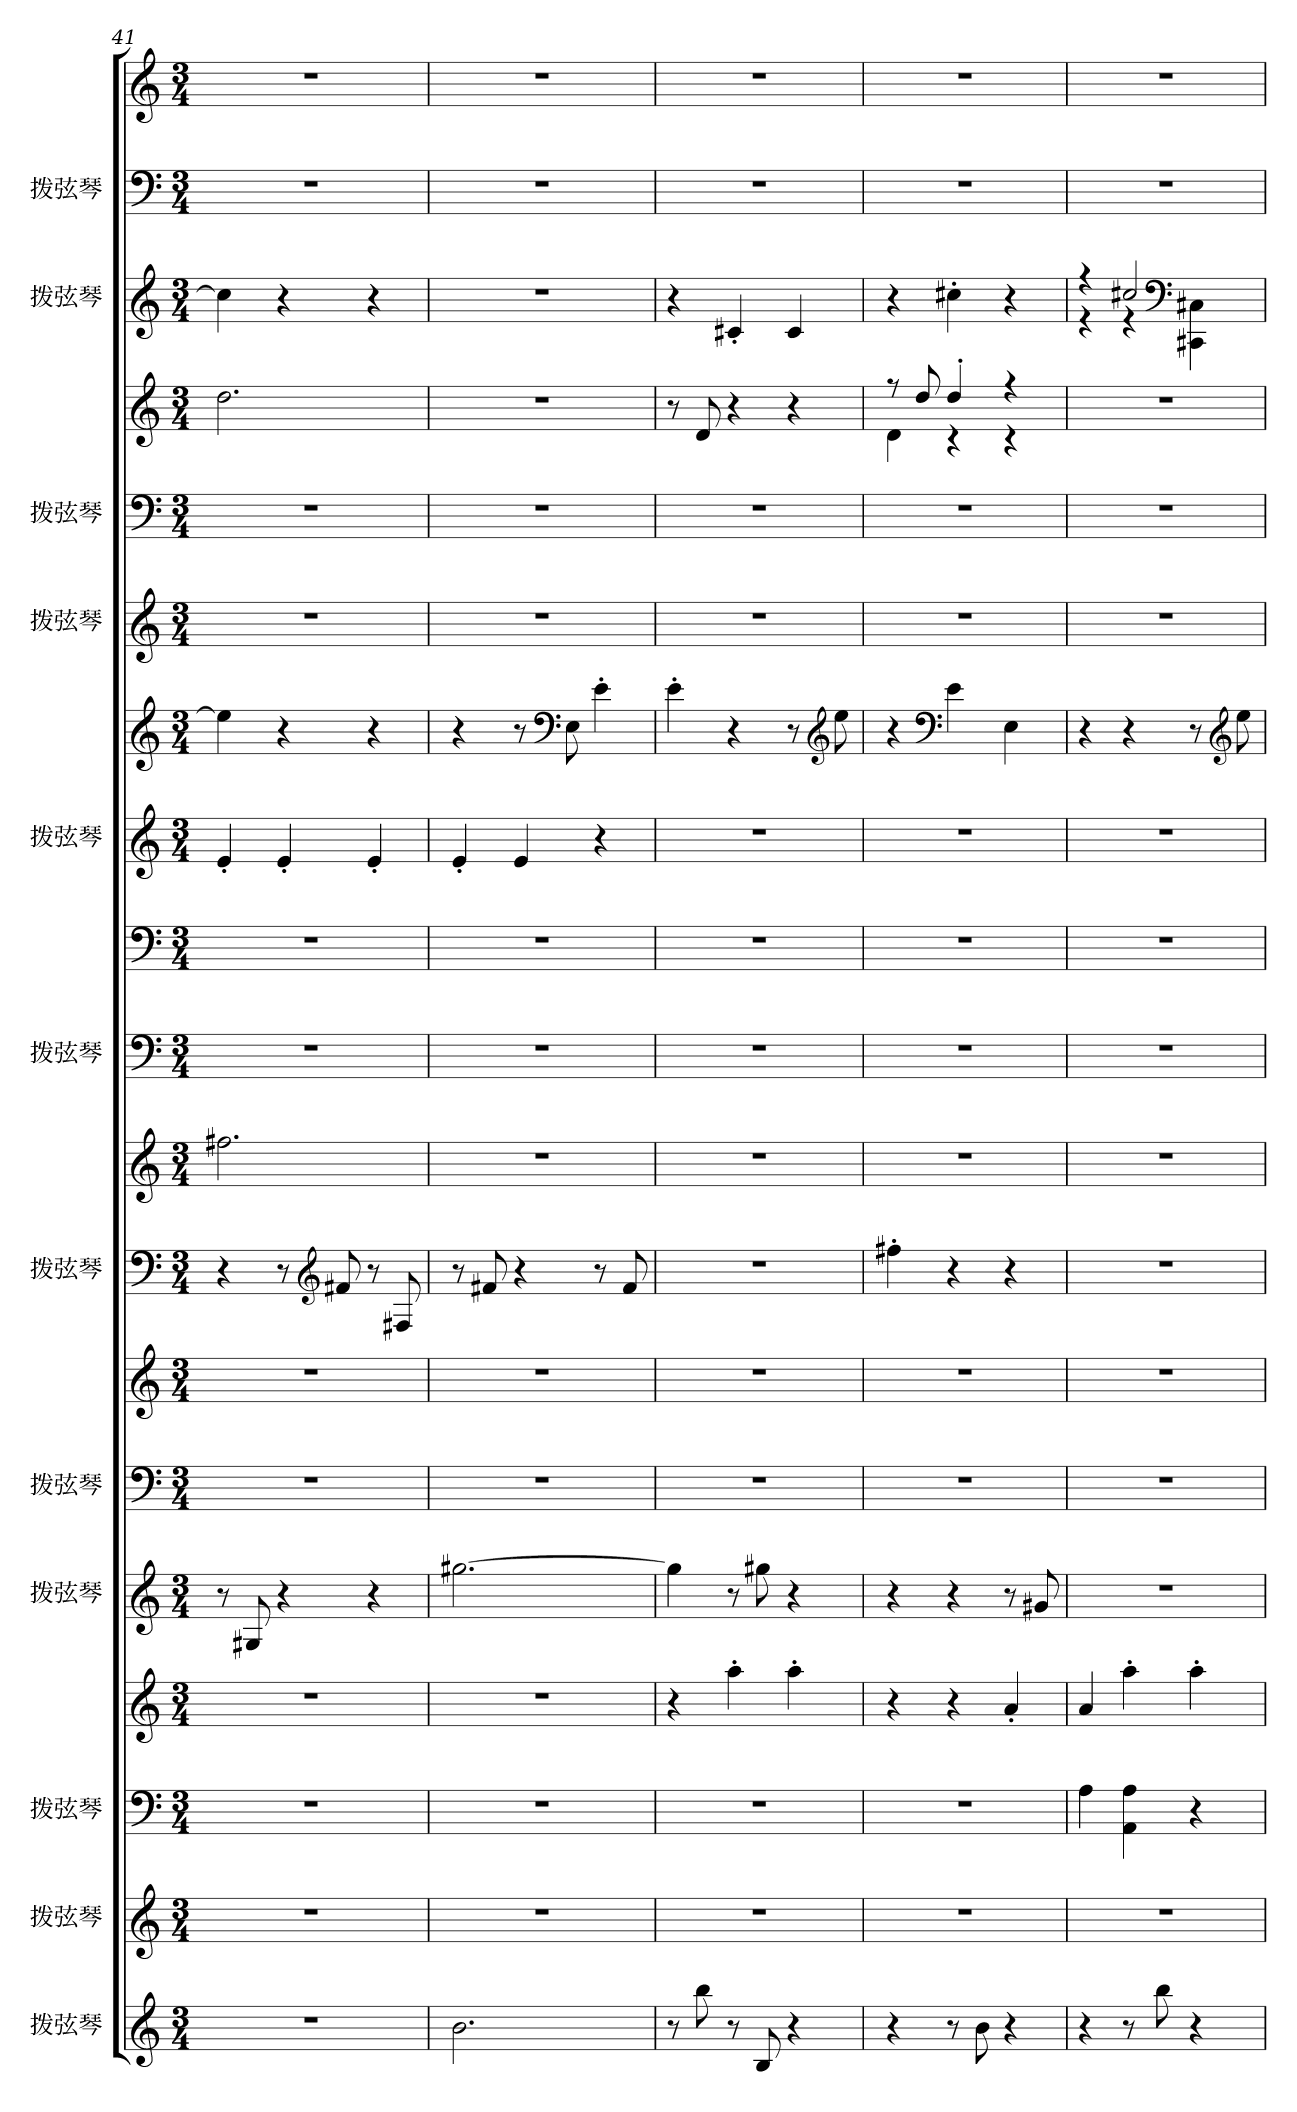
**kern	**kern	**kern	**kern	**kern	**kern	**kern	**kern	**kern	**kern	**kern	**kern	**kern	**kern	**kern	**kern	**kern	**kern	**kern
*part12	*part11	*part10	*part10	*part9	*part8	*part8	*part7	*part7	*part6	*part6	*part5	*part5	*part4	*part3	*part3	*part2	*part1	*part1
*staff19	*staff18	*staff17	*staff16	*staff15	*staff14	*staff13	*staff12	*staff11	*staff10	*staff9	*staff8	*staff7	*staff6	*staff5	*staff4	*staff3	*staff2	*staff1
*I"拨弦琴	*I"拨弦琴	*I"拨弦琴	*	*I"拨弦琴	*I"拨弦琴	*	*I"拨弦琴	*	*I"拨弦琴	*	*I"拨弦琴	*	*I"拨弦琴	*I"拨弦琴	*	*I"拨弦琴	*I"拨弦琴	*
*clefG2	*clefG2	*clefF4	*clefG2	*clefG2	*clefF4	*clefG2	*clefF4	*clefG2	*clefF4	*clefF4	*clefG2	*clefG2	*clefG2	*clefF4	*clefG2	*clefG2	*clefF4	*clefG2
*k[]	*k[]	*k[]	*k[]	*k[]	*k[]	*k[]	*k[]	*k[]	*k[]	*k[]	*k[]	*k[]	*k[]	*k[]	*k[]	*k[]	*k[]	*k[]
*M3/4	*M3/4	*M3/4	*M3/4	*M3/4	*M3/4	*M3/4	*M3/4	*M3/4	*M3/4	*M3/4	*M3/4	*M3/4	*M3/4	*M3/4	*M3/4	*M3/4	*M3/4	*M3/4
=41	=41	=41	=41	=41	=41	=41	=41	=41	=41	=41	=41	=41	=41	=41	=41	=41	=41	=41
2.r	2.r	2.r	2.r	8r	2.r	2.r	4r	2.ff#X\	2.r	2.r	4e'/	4ee\]	2.r	2.r	2.dd\	4cc#\]	2.r	2.r
.	.	.	.	8G#X/	.	.	.	.	.	.	.	.	.	.	.	.	.	.
.	.	.	.	4r	.	.	8r	.	.	.	4e'/	4r	.	.	.	4r	.	.
*	*	*	*	*	*	*	*clefG2	*	*	*	*	*	*	*	*	*	*	*
.	.	.	.	.	.	.	8f#X/	.	.	.	.	.	.	.	.	.	.	.
.	.	.	.	4r	.	.	8r	.	.	.	4e'/	4r	.	.	.	4r	.	.
.	.	.	.	.	.	.	8F#X/	.	.	.	.	.	.	.	.	.	.	.
!!LO:PB:g=z
=42	=42	=42	=42	=42	=42	=42	=42	=42	=42	=42	=42	=42	=42	=42	=42	=42	=42	=42
2.b\	2.r	2.r	2.r	[2.gg#X\	2.r	2.r	8r	2.r	2.r	2.r	4e'/	4r	2.r	2.r	2.r	2.r	2.r	2.r
.	.	.	.	.	.	.	8f#X/	.	.	.	.	.	.	.	.	.	.	.
.	.	.	.	.	.	.	4r	.	.	.	4e/	8r	.	.	.	.	.	.
*	*	*	*	*	*	*	*	*	*	*	*	*clefF4	*	*	*	*	*	*
.	.	.	.	.	.	.	.	.	.	.	.	8E\	.	.	.	.	.	.
.	.	.	.	.	.	.	8r	.	.	.	4r	4e'\	.	.	.	.	.	.
.	.	.	.	.	.	.	8f#/	.	.	.	.	.	.	.	.	.	.	.
=43	=43	=43	=43	=43	=43	=43	=43	=43	=43	=43	=43	=43	=43	=43	=43	=43	=43	=43
8r	2.r	2.r	4r	4gg#\]	2.r	2.r	2.r	2.r	2.r	2.r	2.r	4e'\	2.r	2.r	8r	4r	2.r	2.r
8bb\	.	.	.	.	.	.	.	.	.	.	.	.	.	.	8d/	.	.	.
8r	.	.	4aa'\	8r	.	.	.	.	.	.	.	4r	.	.	4r	4c#X'/	.	.
8B/	.	.	.	8gg#X\	.	.	.	.	.	.	.	.	.	.	.	.	.	.
4r	.	.	4aa'\	4r	.	.	.	.	.	.	.	8r	.	.	4r	4c#/	.	.
*	*	*	*	*	*	*	*	*	*	*	*	*clefG2	*	*	*	*	*	*
.	.	.	.	.	.	.	.	.	.	.	.	8ee\	.	.	.	.	.	.
=44	=44	=44	=44	=44	=44	=44	=44	=44	=44	=44	=44	=44	=44	=44	=44	=44	=44	=44
*	*	*	*	*	*	*	*	*	*	*	*	*	*	*	*^	*	*	*
4r	2.r	2.r	4r	4r	2.r	2.r	4ff#X'\	2.r	2.r	2.r	2.r	4r	2.r	2.r	8r	4d\	4r	2.r	2.r
.	.	.	.	.	.	.	.	.	.	.	.	.	.	.	8dd/	.	.	.	.
*	*	*	*	*	*	*	*	*	*	*	*	*clefF4	*	*	*	*	*	*	*
8r	.	.	4r	4r	.	.	4r	.	.	.	.	4e\	.	.	4dd'/	4r	4cc#X'\	.	.
8b\	.	.	.	.	.	.	.	.	.	.	.	.	.	.	.	.	.	.	.
4r	.	.	4a'/	8r	.	.	4r	.	.	.	.	4E\	.	.	4r	4r	4r	.	.
.	.	.	.	8g#X/	.	.	.	.	.	.	.	.	.	.	.	.	.	.	.
*	*	*	*	*	*	*	*	*	*	*	*	*	*	*	*v	*v	*	*	*
=45	=45	=45	=45	=45	=45	=45	=45	=45	=45	=45	=45	=45	=45	=45	=45	=45	=45	=45
*	*	*	*	*	*	*	*	*	*	*	*	*	*	*	*	*^	*	*
4r	2.r	4A\	4a/	2.r	2.r	2.r	2.r	2.r	2.r	2.r	2.r	4r	2.r	2.r	2.r	4r	4r	2.r	2.r
8r	.	4AA\ 4A\	4aa'\	.	.	.	.	.	.	.	.	4r	.	.	.	2cc#X/	4r	.	.
8bb\	.	.	.	.	.	.	.	.	.	.	.	.	.	.	.	.	.	.	.
*	*	*	*	*	*	*	*	*	*	*	*	*	*	*	*	*clefF4	*	*	*
4r	.	4r	4aa'\	.	.	.	.	.	.	.	.	8r	.	.	.	.	4CC#X\ 4C#X\	.	.
*	*	*	*	*	*	*	*	*	*	*	*	*clefG2	*	*	*	*	*	*	*
.	.	.	.	.	.	.	.	.	.	.	.	8ee\	.	.	.	.	.	.	.
*	*	*	*	*	*	*	*	*	*	*	*	*	*	*	*	*v	*v	*	*
=	=	=	=	=	=	=	=	=	=	=	=	=	=	=	=	=	=	=
*-	*-	*-	*-	*-	*-	*-	*-	*-	*-	*-	*-	*-	*-	*-	*-	*-	*-	*-
